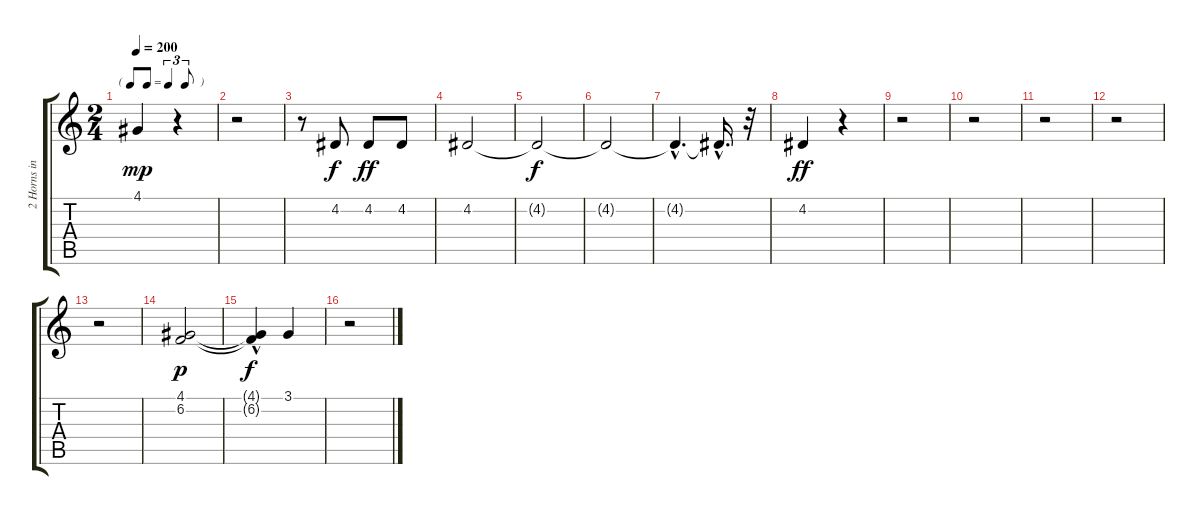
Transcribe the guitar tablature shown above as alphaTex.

\track ("2 Horns in Eb" "2 Horns in") {instrument frenchhorn}
\staff {score tabs}
\tuning (E4 B3 G3 D3 A2 E2) {hide}
\ts (2 4)
\tf triplet8th
\tempo 200
\clef g2
\ks c
4.1.4{dy mp} r.4 |
r.2 |
r.8 4.2.8{dy f} 4.2.8{dy ff} 4.2.8 |
4.2.2 |
4.2{t}.2{dy f} |
4.2{t}.2 |
4.2{hac t}.4{d} 4.2{hac t}.16{d} r.32 |
4.2.4{dy ff} r.4 |
r.2 |
r.2 |
r.2 |
r.2 |
r.2 |
(4.1 6.2).2{dy p} |
(4.1{t} 6.2{hac t}).4{dy f} 3.1.4 |
r.2
